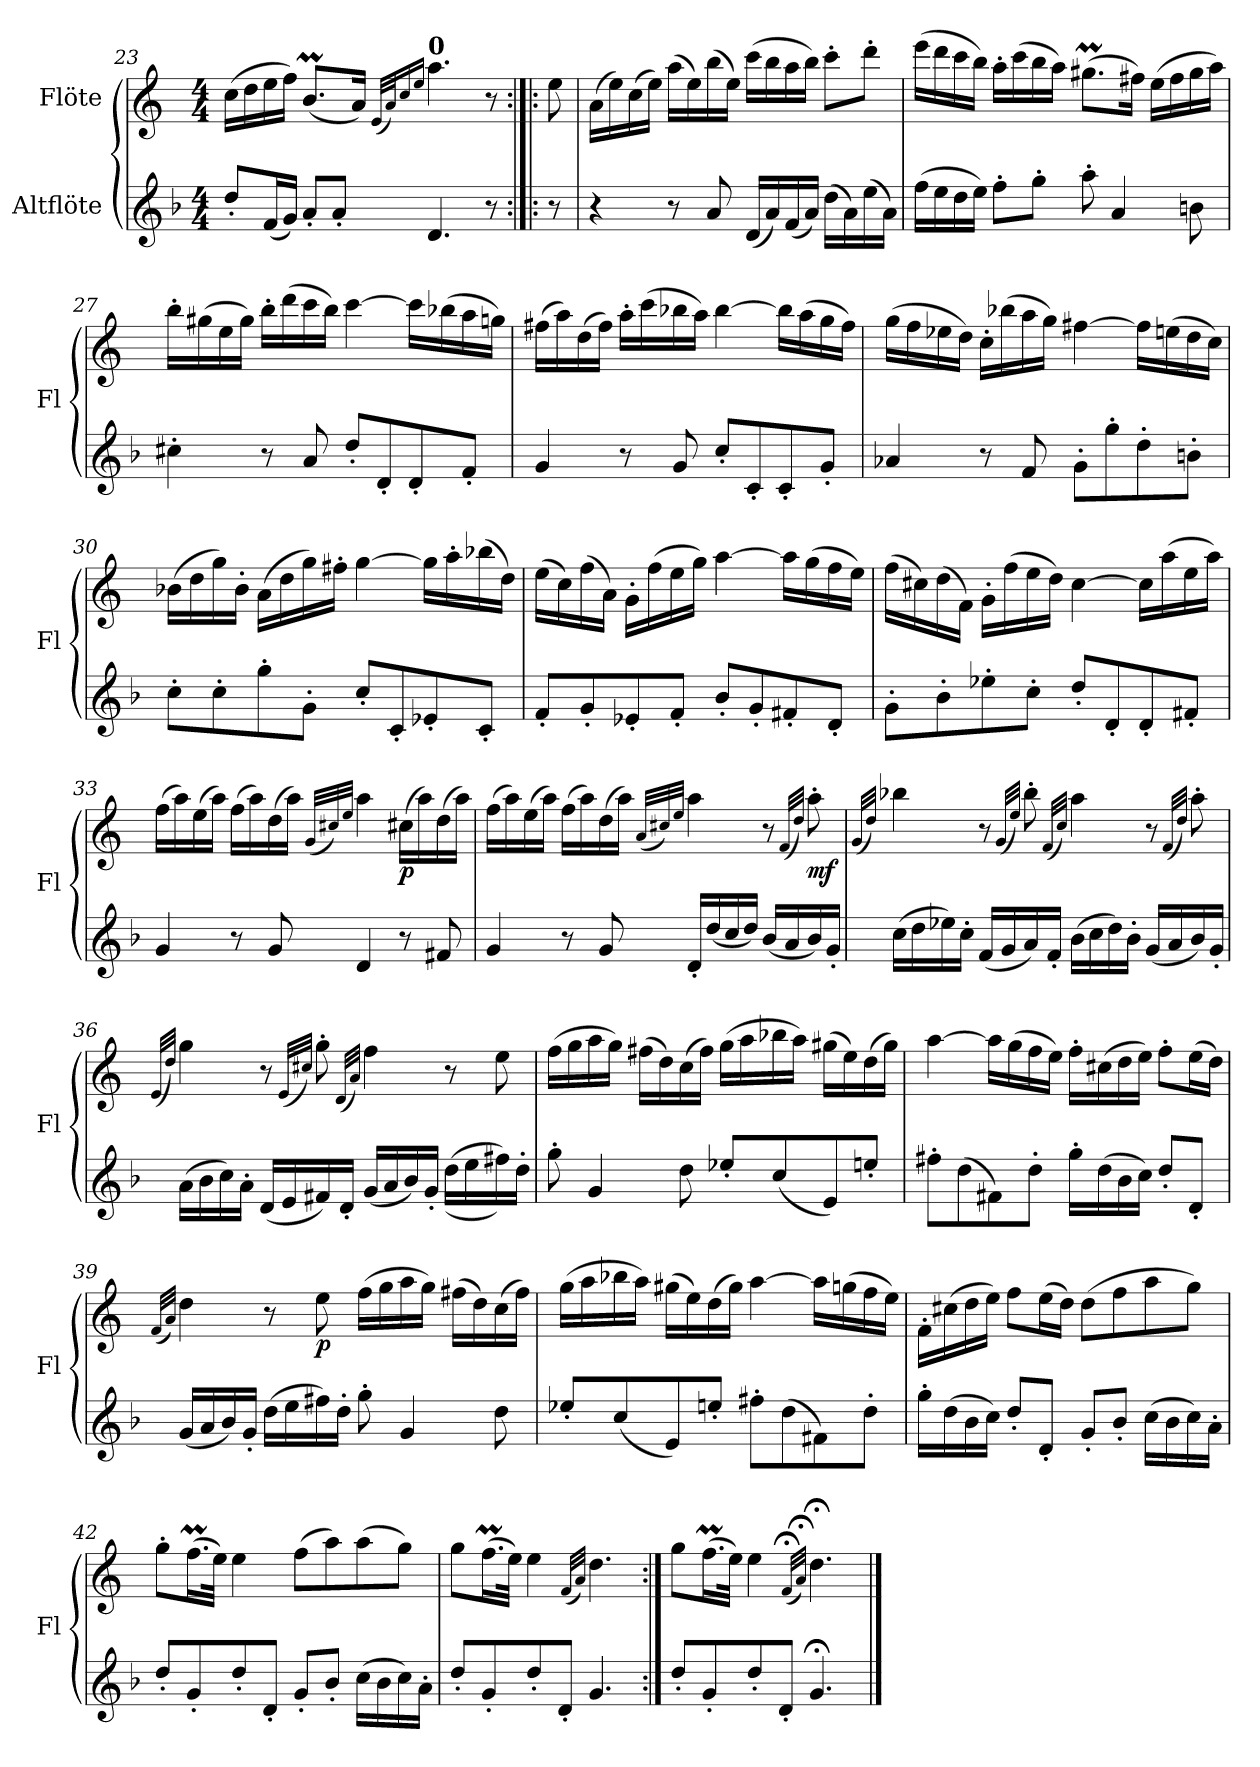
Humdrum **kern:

**kern	**kern	**dynam
*part2	*part1	*part1
*staff2	*staff1	*staff1
*I"Altflöte	*I"Flöte	*
*I'Fl	*I'Fl	*
*clefG2	*clefG2	*
*ITrd3c5	*	*
*k[]	*k[]	*
*M4/4	*M4/4	*
=23	=23	=23
8a'/L	(>16cc\LL	.
.	16dd\	.
(<16c/L	16ee\	.
16d/JJ)	16ff\JJ)	.
8e'/L	(<8.bm/L	.
8e'/J	.	.
.	16a/Jk)	.
*	*MM110	*
.	(<32qe/LLL	.
.	32qa/J)	.
.	16qcc/	.
.	16qee/JJ	.
!	!LO:TX:a:B:t=0	!
4.A/	4.aa\	.
8r	8r	.
=24:|!|:	=24:|!|:	=24:|!|:
8r	8ee\	.
=25	=25	=25
4r	(>16a\LL	.
.	16ee\)	.
.	(>16cc\	.
.	16ee\JJ)	.
8r	(>16aa\LL	.
.	16ee\)	.
8e/	(>16bb\	.
.	16ee\JJ)	.
(<16A/LL	(>16ccc\LL	.
16e/)	16bb\	.
(<16c/	16aa\	.
16e/JJ)	16bb\JJ)	.
(>16a\LL	8ccc'\L	.
16e\)	.	.
(>16b\	8ddd'\J	.
16e\JJ)	.	.
!!LO:LB:g=z
=26	=26	=26
(>16cc\LL	(>16eee\LL	.
16b\	16ddd\	.
16a\	16ccc\	.
16b\JJ)	16bb\JJ)	.
8cc'\L	16aa'\LL	.
.	(>16ccc\	.
8dd'\J	16bb\	.
.	16aa\JJ)	.
8ee'\	(>8.gg#Xm\L	.
4e/	.	.
.	16ff#X\Jk)	.
.	(>16ee\LL	.
.	16ff#\	.
8f#X\	16gg#\	.
.	16aa\JJ)	.
=27	=27	=27
4g#X'\	16bb'\LL	.
.	(>16gg#X\	.
.	16ee\	.
.	16gg#\JJ)	.
8r	16bb'\LL	.
.	(>16ddd\	.
8e/	16ccc\	.
.	16bb\JJ)	.
8a'/L	[4ccc\	.
8A'/	.	.
8A'/	16ccc\LL]	.
.	(>16bb-X\	.
8c'/J	16aa\	.
.	16ggn\JJ)	.
!!LO:PB:g=z
=28	=28	=28
4d/	(>16ff#X\LL	.
.	16aa\)	.
.	(>16dd\	.
.	16ff#\JJ)	.
8r	16aa'\LL	.
.	(>16ccc\	.
8d/	16bb-X\	.
.	16aa\JJ)	.
8g'/L	[4bb-\	.
8G'/	.	.
8G'/	16bb-\LL]	.
.	(>16aa\	.
8d'/J	16gg\	.
.	16ff#\JJ)	.
=29	=29	=29
4e-X/	(>16gg\LL	.
.	16ff\	.
.	16ee-X\	.
.	16dd\JJ)	.
8r	16cc'\LL	.
.	(>16bb-X\	.
8c/	16aa\	.
.	16gg\JJ)	.
8d'\L	[4ff#X\	.
8dd'\	.	.
8a'\	16ff#\LL]	.
.	(>16een\	.
8f#X'\J	16dd\	.
.	16cc\JJ)	.
!!LO:LB:g=z
=30	=30	=30
8g'\L	(>16b-X\LL	.
.	16dd\	.
8g'\	16gg\)	.
.	16b-'\JJ	.
8dd'\	(>16a\LL	.
.	16dd\	.
8d'\J	16gg\)	.
.	16ff#X'\JJ	.
8g'/L	[4gg\	.
8G'/	.	.
8B-X'/	16gg\LL]	.
.	16aa'\	.
8G'/J	(>16bb-X\	.
.	16dd\JJ)	.
=31	=31	=31
8c'/L	(>16ee\LL	.
.	16cc\)	.
8d'/	(>16ff\	.
.	16a\JJ)	.
8B-X'/	16g'\LL	.
.	(>16ff\	.
8c'/J	16ee\	.
.	16gg\JJ)	.
8f'/L	[4aa\	.
8d'/	.	.
8c#X'/	16aa\LL]	.
.	(>16gg\	.
8A'/J	16ff\	.
.	16ee\JJ)	.
=32	=32	=32
8d'\L	(>16ff\LL	.
.	16cc#X\)	.
8f'\	(>16dd\	.
.	16f\JJ)	.
8b-X'\	16g'\LL	.
.	(>16ff\	.
8g'\J	16ee\	.
.	16dd\JJ)	.
8a'/L	[4cc#\	.
8A'/	.	.
8A'/	16cc#\LL]	.
.	(>16aa\	.
8c#X'/J	16ee\	.
.	16aa\JJ)	.
!!LO:LB:g=z
=33	=33	=33
4d/	(>16ff\LL	.
.	16aa\)	.
.	(>16ee\	.
.	16aa\JJ)	.
8r	(>16ff\LL	.
.	16aa\)	.
8d/	(>16dd\	.
.	16aa\JJ)	.
*	*MM110	*
.	(<32qg/LLL	.
.	32qcc#X/)	.
.	32qee/JJJ	.
4A/	4aa\	.
!	!	!LO:DY:b
8r	(>16cc#X\LL	p
.	16aa\)	.
8c#X/	(>16dd\	.
.	16aa\JJ)	.
=34	=34	=34
4d/	(>16ff\LL	.
.	16aa\)	.
.	(>16ee\	.
.	16aa\JJ)	.
8r	(>16ff\LL	.
.	16aa\)	.
8d/	(>16dd\	.
.	16aa\JJ)	.
.	(<32qa/LLL	.
.	32qcc#X/)	.
.	32qee/JJJ	.
16A'/LL	4aa\	.
(<16a/	.	.
16g/	.	.
16a/JJ)	.	.
(<16f/LL	8r	.
16e/	.	.
.	(<32qf/LLL	.
.	32qdd/JJJ)	.
!	!	!LO:DY:b
16f/)	8aa'\	mf
16d'/JJ	.	.
!!LO:LB:g=z
=35	=35	=35
.	(<32qg/LLL	.
.	32qdd/JJJ)	.
(>16g\LL	4bb-X\	.
16a\	.	.
16b-X\)	.	.
16g'\JJ	.	.
(<16c/LL	8r	.
16d/	.	.
.	(<32qg/LLL	.
.	32qee/JJJ)	.
16e/)	8bb-'\	.
16c'/JJ	.	.
.	(<32qf/LLL	.
.	32qcc/JJJ)	.
(>16f\LL	4aa\	.
16g\	.	.
16a\)	.	.
16f'\JJ	.	.
(<16d/LL	8r	.
16e/	.	.
.	(<32qf/LLL	.
.	32qdd/JJJ)	.
16f/)	8aa'\	.
16d'/JJ	.	.
=36	=36	=36
.	(<32qe/LLL	.
.	32qdd/JJJ)	.
(>16e\LL	4gg\	.
16f\	.	.
16g\)	.	.
16e'\JJ	.	.
(<16A/LL	8r	.
16B/	.	.
.	(<32qe/LLL	.
.	32qcc#X/JJJ)	.
16c#X/)	8gg'\	.
16A'/JJ	.	.
.	(<32qd/LLL	.
.	32qa/JJJ)	.
(<16d/LL	4ff\	.
16e/	.	.
16f/)	.	.
16d'/JJ	.	.
(>(>16a\LL	8r	.
16b\	.	.
16cc#X\))	8ee\	.
16a'\JJ	.	.
!!LO:LB:g=z
=37	=37	=37
8dd'\	(>16ff\LL	.
.	16gg\	.
4d/	16aa\	.
.	16gg\JJ)	.
.	(>16ff#X\LL	.
.	16dd\)	.
8a\	(>16cc\	.
.	16ff#\JJ)	.
8b-X'/L	(>16gg\LL	.
.	16aa\	.
(<8g/	16bb-X\	.
.	16aa\JJ)	.
8B/)	(>16gg#X\LL	.
.	16ee\)	.
8bn'/J	(>16dd\	.
.	16gg#\JJ)	.
=38	=38	=38
8cc#X'\L	[4aa\	.
(>8a\	.	.
8c#X\)	16aa\LL]	.
.	(>16gg\	.
8a'\J	16ff\	.
.	16ee\JJ)	.
16dd'\LL	16ff'\LL	.
(>16a\	(>16cc#X\	.
16f\	16dd\	.
16g\JJ)	16ee\JJ)	.
8a'/L	8ff'\L	.
8A'/J	(>16ee\L	.
.	16dd\JJ)	.
!!LO:LB:g=z
=39	=39	=39
.	(<32qf/LLL	.
.	32qa/JJJ)	.
(<16d/LL	4dd\	.
16e/	.	.
16f/)	.	.
16d'/JJ	.	.
(>16a\LL	8r	.
16b\	.	.
!	!	!LO:DY:b
16cc#X\)	8ee\	p
16a'\JJ	.	.
8dd'\	(>16ff\LL	.
.	16gg\	.
4d/	16aa\	.
.	16gg\JJ)	.
.	(>16ff#X\LL	.
.	16dd\)	.
8a\	(>16cc\	.
.	16ff#\JJ)	.
=40	=40	=40
8b-X'/L	(>16gg\LL	.
.	16aa\	.
(<8g/	16bb-X\	.
.	16aa\JJ)	.
8B/)	(>16gg#X\LL	.
.	16ee\)	.
8bn'/J	(>16dd\	.
.	16gg#\JJ)	.
8cc#X'\L	[4aa\	.
(>8a\	.	.
8c#X\)	16aa\LL]	.
.	(>16ggn\	.
8a'\J	16ff\	.
.	16ee\JJ)	.
!!LO:PB:g=z
=41	=41	=41
16dd'\LL	16f'\LL	.
(>16a\	(>16cc#X\	.
16f\	16dd\	.
16g\JJ)	16ee\JJ)	.
8a'/L	8ff\L	.
8A'/J	(>16ee\L	.
.	16dd\JJ)	.
8d'/L	(>8dd\L	.
8f'/J	8ff\	.
(>16g\LL	8aa\	.
16f\	.	.
16g\)	8gg\J)	.
16e'\JJ	.	.
=42	=42	=42
8a'/L	8gg'\L	.
8d'/	(>16.ffM\L	.
.	32ee\JJk)	.
8a'/	4ee\	.
8A'/J	.	.
8d'/L	(>8ff\L	.
8f'/J	8aa\)	.
(>16g\LL	(>8aa\	.
16f\	.	.
16g\)	8gg\J)	.
16e'\JJ	.	.
=43	=43	=43
8a'/L	8gg\L	.
8d'/	(>16.ffM\L	.
.	32ee\JJk)	.
8a'/	4ee\	.
8A'/J	.	.
.	(<32qf/LLL	.
.	32qa/JJJ)	.
4.d/	4.dd\	.
=44:|!	=44:|!	=44:|!
*	*MM80	*
8a'/L	8gg\L	.
8d'/	(>16.ffM\L	.
.	32ee\JJk)	.
*	*MM70	*
8a'/	4ee\	.
8A'/J	.	.
*	*MM50	*
.	(<32qf;</LLL	.
.	32qa;</JJJ)	.
4.d;</	4.dd;<\	.
==	==	==
*-	*-	*-
